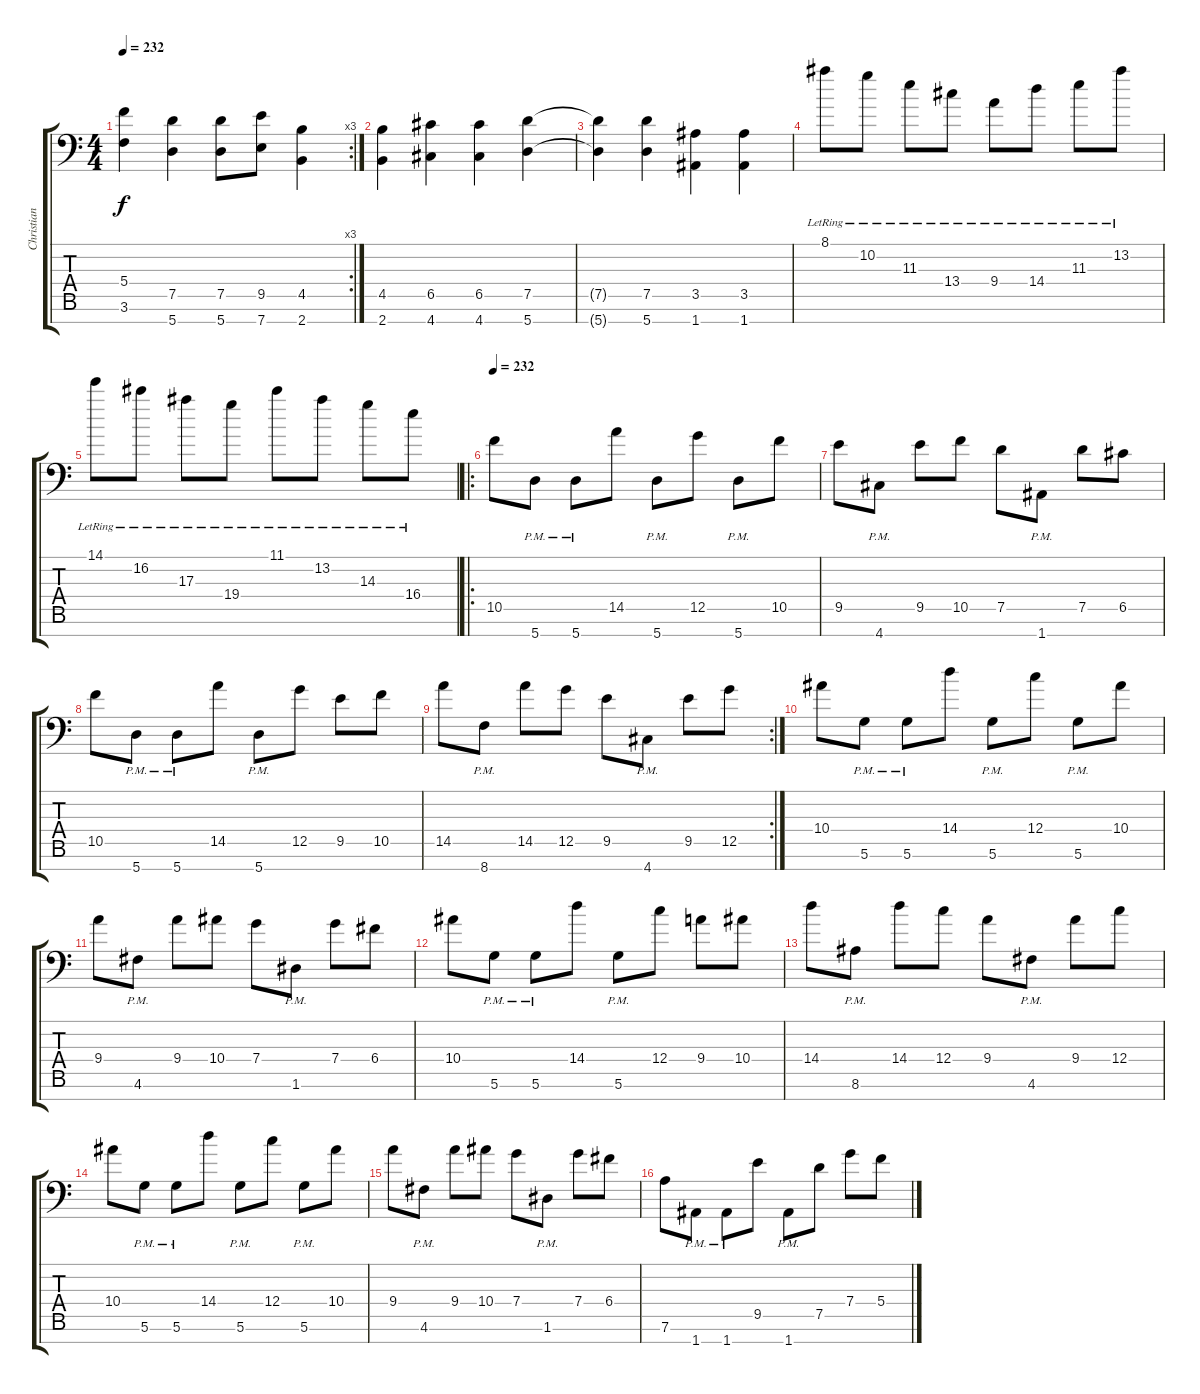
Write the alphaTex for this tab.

\track ("Christian Muenzner" "Christian ") {instrument distortionguitar}
\staff {score tabs}
\tuning (D4 A3 F3 C3 G2 D2 A1) {hide}
\rc 3
\ts (4 4)
\tempo 232
\clef f4
\ks c
(5.4 3.6).4{dy f} (7.5 5.7).4 (7.5 5.7).8 (9.5 7.7).8 (4.5 2.7).4 |
(4.5 2.7).4 (6.5 4.7).4 (6.5 4.7).4 (7.5 5.7).4 |
(7.5{t} 5.7{t}).4 (7.5 5.7).4 (3.5 1.7).4 (3.5 1.7).4 |
8.1{lr}.8 10.2{lr}.8 11.3{lr}.8 13.4{lr}.8 9.4{lr}.8 14.4{lr}.8 11.3{lr}.8 13.2{lr}.8 |
14.1{lr}.8 16.2{lr}.8 17.3{lr}.8 19.4{lr}.8 11.1{lr}.8 13.2{lr}.8 14.3{lr}.8 16.4{lr}.8 |
\ro
\tempo 232
10.5.8 5.7{pm}.8 5.7{pm}.8 14.5.8 5.7{pm}.8 12.5.8 5.7{pm}.8 10.5.8 |
9.5.8 4.7{pm}.8 9.5.8 10.5.8 7.5.8 1.7{pm}.8 7.5.8 6.5.8 |
10.5.8 5.7{pm}.8 5.7{pm}.8 14.5.8 5.7{pm}.8 12.5.8 9.5.8 10.5.8 |
\rc 2
14.5.8 8.7{pm}.8 14.5.8 12.5.8 9.5.8 4.7{pm}.8 9.5.8 12.5.8 |
10.4.8 5.6{pm}.8 5.6{pm}.8 14.4.8 5.6{pm}.8 12.4.8 5.6{pm}.8 10.4.8 |
9.4.8 4.6{pm}.8 9.4.8 10.4.8 7.4.8 1.6{pm}.8 7.4.8 6.4.8 |
10.4.8 5.6{pm}.8 5.6{pm}.8 14.4.8 5.6{pm}.8 12.4.8 9.4.8 10.4.8 |
14.4.8 8.6{pm}.8 14.4.8 12.4.8 9.4.8 4.6{pm}.8 9.4.8 12.4.8 |
10.4.8 5.6{pm}.8 5.6{pm}.8 14.4.8 5.6{pm}.8 12.4.8 5.6{pm}.8 10.4.8 |
9.4.8 4.6{pm}.8 9.4.8 10.4.8 7.4.8 1.6{pm}.8 7.4.8 6.4.8 |
7.6.8 1.7{pm}.8 1.7{pm}.8 9.5.8 1.7{pm}.8 7.5.8 7.4.8 5.4.8
